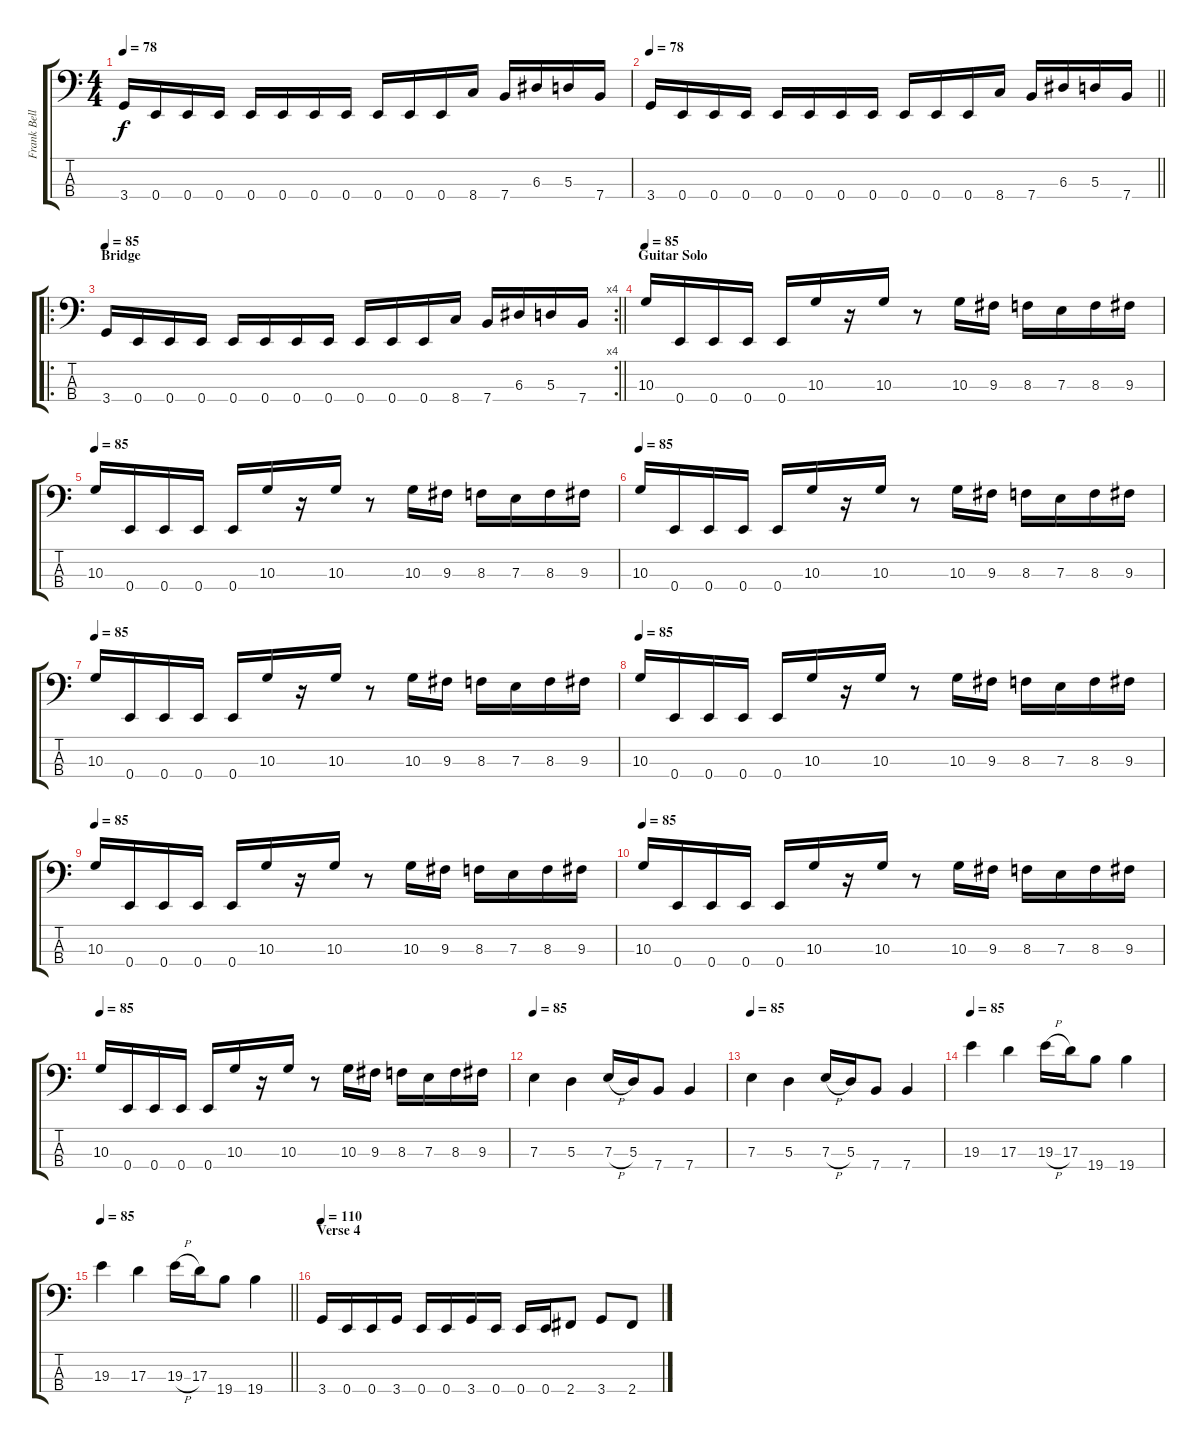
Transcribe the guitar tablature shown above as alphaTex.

\track ("Frank Bello" "Frank Bell") {instrument electricbassfinger}
\staff {score tabs}
\tuning (G2 D2 A1 E1) {hide}
\ts (4 4)
\tempo 78
\clef f4
\ks c
3.4.16{dy f} 0.4.16 0.4.16 0.4.16 0.4.16 0.4.16 0.4.16 0.4.16 0.4.16 0.4.16 0.4.16 8.4.16 7.4.16 6.3.16 5.3.16 7.4.16 |
\tempo 78
\barLineRight lightlight
3.4.16 0.4.16 0.4.16 0.4.16 0.4.16 0.4.16 0.4.16 0.4.16 0.4.16 0.4.16 0.4.16 8.4.16 7.4.16 6.3.16 5.3.16 7.4.16 |
\ro
\rc 4
\section ("" "Bridge")
\tempo 85
\barLineRight lightlight
3.4.16 0.4.16 0.4.16 0.4.16 0.4.16 0.4.16 0.4.16 0.4.16 0.4.16 0.4.16 0.4.16 8.4.16 7.4.16 6.3.16 5.3.16 7.4.16 |
\section ("" "Guitar Solo")
\tempo 85
10.3.16 0.4.16 0.4.16 0.4.16 0.4.16 10.3.16 r.16 10.3.16 r.8 10.3.16 9.3.16 8.3.16 7.3.16 8.3.16 9.3.16 |
\tempo 85
10.3.16 0.4.16 0.4.16 0.4.16 0.4.16 10.3.16 r.16 10.3.16 r.8 10.3.16 9.3.16 8.3.16 7.3.16 8.3.16 9.3.16 |
\tempo 85
10.3.16 0.4.16 0.4.16 0.4.16 0.4.16 10.3.16 r.16 10.3.16 r.8 10.3.16 9.3.16 8.3.16 7.3.16 8.3.16 9.3.16 |
\tempo 85
10.3.16 0.4.16 0.4.16 0.4.16 0.4.16 10.3.16 r.16 10.3.16 r.8 10.3.16 9.3.16 8.3.16 7.3.16 8.3.16 9.3.16 |
\tempo 85
10.3.16 0.4.16 0.4.16 0.4.16 0.4.16 10.3.16 r.16 10.3.16 r.8 10.3.16 9.3.16 8.3.16 7.3.16 8.3.16 9.3.16 |
\tempo 85
10.3.16 0.4.16 0.4.16 0.4.16 0.4.16 10.3.16 r.16 10.3.16 r.8 10.3.16 9.3.16 8.3.16 7.3.16 8.3.16 9.3.16 |
\tempo 85
10.3.16 0.4.16 0.4.16 0.4.16 0.4.16 10.3.16 r.16 10.3.16 r.8 10.3.16 9.3.16 8.3.16 7.3.16 8.3.16 9.3.16 |
\tempo 85
10.3.16 0.4.16 0.4.16 0.4.16 0.4.16 10.3.16 r.16 10.3.16 r.8 10.3.16 9.3.16 8.3.16 7.3.16 8.3.16 9.3.16 |
\tempo 85
7.3.4 5.3.4 7.3{h}.16 5.3.16 7.4.8 7.4.4 |
\tempo 85
7.3.4 5.3.4 7.3{h}.16 5.3.16 7.4.8 7.4.4 |
\tempo 85
19.3.4 17.3.4 19.3{h}.16 17.3.16 19.4.8 19.4.4 |
\tempo 85
\barLineRight lightlight
19.3.4 17.3.4 19.3{h}.16 17.3.16 19.4.8 19.4.4 |
\section ("" "Verse 4")
\tempo 110
3.4.16 0.4.16 0.4.16 3.4.16 0.4.16 0.4.16 3.4.16 0.4.16 0.4.16 0.4.16 2.4.8 3.4.8 2.4.8
